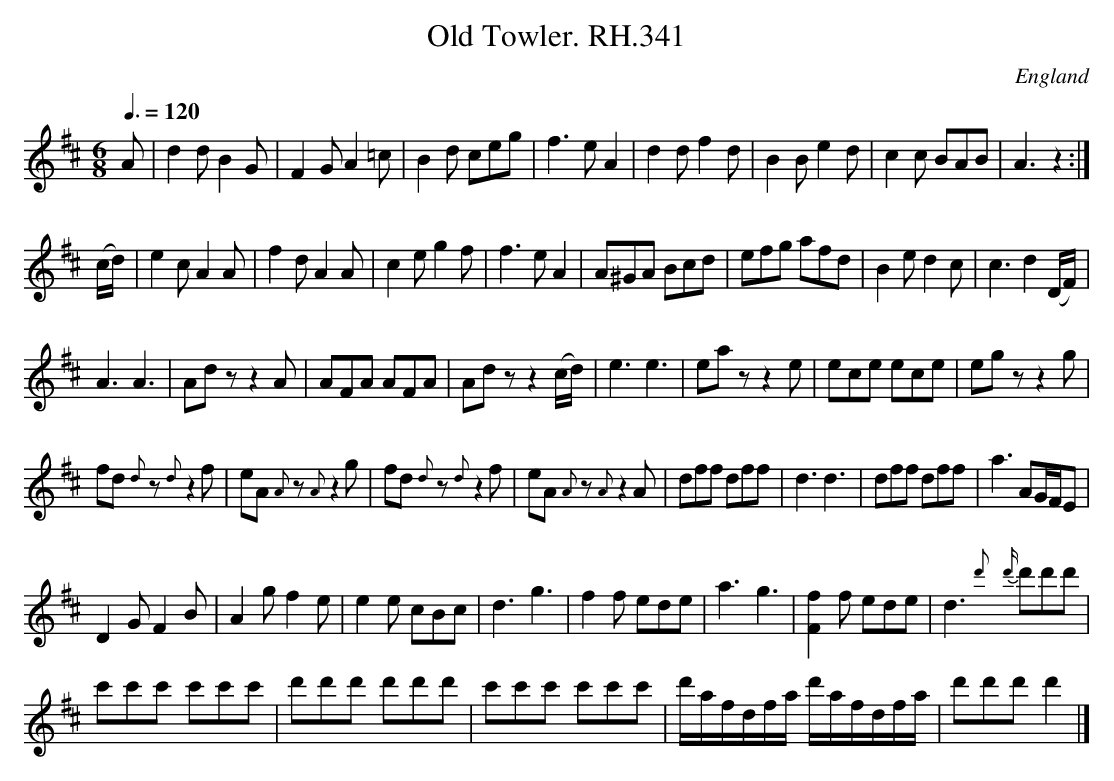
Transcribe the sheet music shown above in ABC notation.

X:1
T:Old Towler. RH.341
L:1/8
M:6/8
O:England
Q:3/8=120
K:D
A|d2d B2G|F2G A2=c|B2d ceg|f3 eA2|\
d2d f2d|B2B e2d|c2c BAB|A3 z2:|!
(c/d/)|e2c A2A|f2d A2A|c2e g2f|f3 eA2|\
A^GA Bcd|efg afd|B2e d2c|c3 d2(D/F/)|!
A3 A3|Adz z2A|AFA AFA|Adz z2(c/d/)|\
e3 e3|eaz z2e|ece ece|egz z2g|!
fd{d}z {d}z2f|eA{A}z {A}z2g|\
fd{d}z {d}z2f|eA{A} z {A}z2A|\
dff dff|d3 d3|dff dff|a3 AG/F/E|!
D2G F2B|A2g f2e|e2e cBc|d3 g3|\
f2f ede|a3 g3|[F2f2]f ede|d3 {d'}{d'}d'd'd'|!
c'c'c' c'c'c'|d'd'd' d'd'd'|c'c'c' c'c'c'|\
d'/a/f/d/f/a/ d'/a/f/d/f/a/|d'd'd' d'2|]
